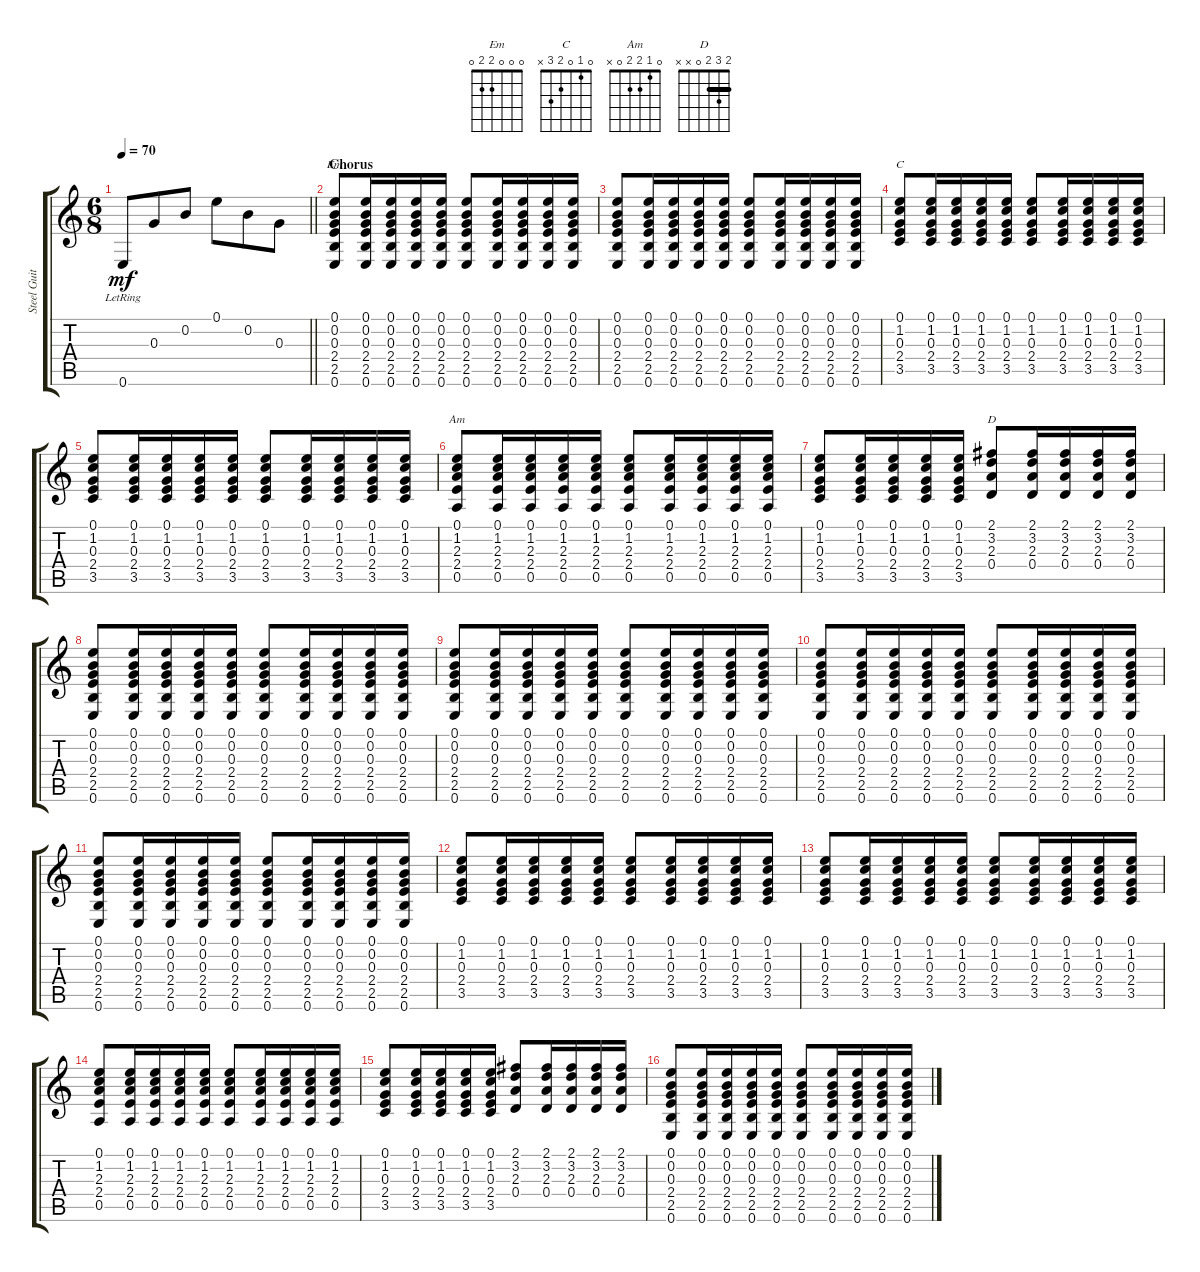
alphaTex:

\track ("Steel Guitar" "Steel Guit") {instrument acousticguitarsteel}
\staff {score tabs}
\tuning (E4 B3 G3 D3 A2 E2) {hide}
\chord ("Em" 0 0 0 2 2 0)
\chord ("C" 0 1 0 2 3 x)
\chord ("Am" 0 1 2 2 0 x)
\chord ("D" 2 3 2 0 x x) {barre 2}
\ts (6 8)
\tempo 70
\clef g2
\barLineRight lightlight
\ks c
0.6{lr}.8{dy mf} 0.3.8 0.2.8 0.1.8 0.2.8 0.3.8 |
\section ("" "Chorus")
(0.1 0.2 0.3 2.4 2.5 0.6).8{ch "Em"} (0.1 0.2 0.3 2.4 2.5 0.6).16 (0.1 0.2 0.3 2.4 2.5 0.6).16 (0.1 0.2 0.3 2.4 2.5 0.6).16 (0.1 0.2 0.3 2.4 2.5 0.6).16 (0.1 0.2 0.3 2.4 2.5 0.6).8 (0.1 0.2 0.3 2.4 2.5 0.6).16 (0.1 0.2 0.3 2.4 2.5 0.6).16 (0.1 0.2 0.3 2.4 2.5 0.6).16 (0.1 0.2 0.3 2.4 2.5 0.6).16 |
(0.1 0.2 0.3 2.4 2.5 0.6).8 (0.1 0.2 0.3 2.4 2.5 0.6).16 (0.1 0.2 0.3 2.4 2.5 0.6).16 (0.1 0.2 0.3 2.4 2.5 0.6).16 (0.1 0.2 0.3 2.4 2.5 0.6).16 (0.1 0.2 0.3 2.4 2.5 0.6).8 (0.1 0.2 0.3 2.4 2.5 0.6).16 (0.1 0.2 0.3 2.4 2.5 0.6).16 (0.1 0.2 0.3 2.4 2.5 0.6).16 (0.1 0.2 0.3 2.4 2.5 0.6).16 |
(0.1 1.2 0.3 2.4 3.5).8{ch "C"} (0.1 1.2 0.3 2.4 3.5).16 (0.1 1.2 0.3 2.4 3.5).16 (0.1 1.2 0.3 2.4 3.5).16 (0.1 1.2 0.3 2.4 3.5).16 (0.1 1.2 0.3 2.4 3.5).8 (0.1 1.2 0.3 2.4 3.5).16 (0.1 1.2 0.3 2.4 3.5).16 (0.1 1.2 0.3 2.4 3.5).16 (0.1 1.2 0.3 2.4 3.5).16 |
(0.1 1.2 0.3 2.4 3.5).8 (0.1 1.2 0.3 2.4 3.5).16 (0.1 1.2 0.3 2.4 3.5).16 (0.1 1.2 0.3 2.4 3.5).16 (0.1 1.2 0.3 2.4 3.5).16 (0.1 1.2 0.3 2.4 3.5).8 (0.1 1.2 0.3 2.4 3.5).16 (0.1 1.2 0.3 2.4 3.5).16 (0.1 1.2 0.3 2.4 3.5).16 (0.1 1.2 0.3 2.4 3.5).16 |
(0.1 1.2 2.3 2.4 0.5).8{ch "Am"} (0.1 1.2 2.3 2.4 0.5).16 (0.1 1.2 2.3 2.4 0.5).16 (0.1 1.2 2.3 2.4 0.5).16 (0.1 1.2 2.3 2.4 0.5).16 (0.1 1.2 2.3 2.4 0.5).8 (0.1 1.2 2.3 2.4 0.5).16 (0.1 1.2 2.3 2.4 0.5).16 (0.1 1.2 2.3 2.4 0.5).16 (0.1 1.2 2.3 2.4 0.5).16 |
(0.1 1.2 0.3 2.4 3.5).8 (0.1 1.2 0.3 2.4 3.5).16 (0.1 1.2 0.3 2.4 3.5).16 (0.1 1.2 0.3 2.4 3.5).16 (0.1 1.2 0.3 2.4 3.5).16 (2.1 3.2 2.3 0.4).8{ch "D"} (2.1 3.2 2.3 0.4).16 (2.1 3.2 2.3 0.4).16 (2.1 3.2 2.3 0.4).16 (2.1 3.2 2.3 0.4).16 |
(0.1 0.2 0.3 2.4 2.5 0.6).8 (0.1 0.2 0.3 2.4 2.5 0.6).16 (0.1 0.2 0.3 2.4 2.5 0.6).16 (0.1 0.2 0.3 2.4 2.5 0.6).16 (0.1 0.2 0.3 2.4 2.5 0.6).16 (0.1 0.2 0.3 2.4 2.5 0.6).8 (0.1 0.2 0.3 2.4 2.5 0.6).16 (0.1 0.2 0.3 2.4 2.5 0.6).16 (0.1 0.2 0.3 2.4 2.5 0.6).16 (0.1 0.2 0.3 2.4 2.5 0.6).16 |
(0.1 0.2 0.3 2.4 2.5 0.6).8 (0.1 0.2 0.3 2.4 2.5 0.6).16 (0.1 0.2 0.3 2.4 2.5 0.6).16 (0.1 0.2 0.3 2.4 2.5 0.6).16 (0.1 0.2 0.3 2.4 2.5 0.6).16 (0.1 0.2 0.3 2.4 2.5 0.6).8 (0.1 0.2 0.3 2.4 2.5 0.6).16 (0.1 0.2 0.3 2.4 2.5 0.6).16 (0.1 0.2 0.3 2.4 2.5 0.6).16 (0.1 0.2 0.3 2.4 2.5 0.6).16 |
(0.1 0.2 0.3 2.4 2.5 0.6).8 (0.1 0.2 0.3 2.4 2.5 0.6).16 (0.1 0.2 0.3 2.4 2.5 0.6).16 (0.1 0.2 0.3 2.4 2.5 0.6).16 (0.1 0.2 0.3 2.4 2.5 0.6).16 (0.1 0.2 0.3 2.4 2.5 0.6).8 (0.1 0.2 0.3 2.4 2.5 0.6).16 (0.1 0.2 0.3 2.4 2.5 0.6).16 (0.1 0.2 0.3 2.4 2.5 0.6).16 (0.1 0.2 0.3 2.4 2.5 0.6).16 |
(0.1 0.2 0.3 2.4 2.5 0.6).8 (0.1 0.2 0.3 2.4 2.5 0.6).16 (0.1 0.2 0.3 2.4 2.5 0.6).16 (0.1 0.2 0.3 2.4 2.5 0.6).16 (0.1 0.2 0.3 2.4 2.5 0.6).16 (0.1 0.2 0.3 2.4 2.5 0.6).8 (0.1 0.2 0.3 2.4 2.5 0.6).16 (0.1 0.2 0.3 2.4 2.5 0.6).16 (0.1 0.2 0.3 2.4 2.5 0.6).16 (0.1 0.2 0.3 2.4 2.5 0.6).16 |
(0.1 1.2 0.3 2.4 3.5).8 (0.1 1.2 0.3 2.4 3.5).16 (0.1 1.2 0.3 2.4 3.5).16 (0.1 1.2 0.3 2.4 3.5).16 (0.1 1.2 0.3 2.4 3.5).16 (0.1 1.2 0.3 2.4 3.5).8 (0.1 1.2 0.3 2.4 3.5).16 (0.1 1.2 0.3 2.4 3.5).16 (0.1 1.2 0.3 2.4 3.5).16 (0.1 1.2 0.3 2.4 3.5).16 |
(0.1 1.2 0.3 2.4 3.5).8 (0.1 1.2 0.3 2.4 3.5).16 (0.1 1.2 0.3 2.4 3.5).16 (0.1 1.2 0.3 2.4 3.5).16 (0.1 1.2 0.3 2.4 3.5).16 (0.1 1.2 0.3 2.4 3.5).8 (0.1 1.2 0.3 2.4 3.5).16 (0.1 1.2 0.3 2.4 3.5).16 (0.1 1.2 0.3 2.4 3.5).16 (0.1 1.2 0.3 2.4 3.5).16 |
(0.1 1.2 2.3 2.4 0.5).8 (0.1 1.2 2.3 2.4 0.5).16 (0.1 1.2 2.3 2.4 0.5).16 (0.1 1.2 2.3 2.4 0.5).16 (0.1 1.2 2.3 2.4 0.5).16 (0.1 1.2 2.3 2.4 0.5).8 (0.1 1.2 2.3 2.4 0.5).16 (0.1 1.2 2.3 2.4 0.5).16 (0.1 1.2 2.3 2.4 0.5).16 (0.1 1.2 2.3 2.4 0.5).16 |
(0.1 1.2 0.3 2.4 3.5).8 (0.1 1.2 0.3 2.4 3.5).16 (0.1 1.2 0.3 2.4 3.5).16 (0.1 1.2 0.3 2.4 3.5).16 (0.1 1.2 0.3 2.4 3.5).16 (2.1 3.2 2.3 0.4).8 (2.1 3.2 2.3 0.4).16 (2.1 3.2 2.3 0.4).16 (2.1 3.2 2.3 0.4).16 (2.1 3.2 2.3 0.4).16 |
(0.1 0.2 0.3 2.4 2.5 0.6).8 (0.1 0.2 0.3 2.4 2.5 0.6).16 (0.1 0.2 0.3 2.4 2.5 0.6).16 (0.1 0.2 0.3 2.4 2.5 0.6).16 (0.1 0.2 0.3 2.4 2.5 0.6).16 (0.1 0.2 0.3 2.4 2.5 0.6).8 (0.1 0.2 0.3 2.4 2.5 0.6).16 (0.1 0.2 0.3 2.4 2.5 0.6).16 (0.1 0.2 0.3 2.4 2.5 0.6).16 (0.1 0.2 0.3 2.4 2.5 0.6).16
